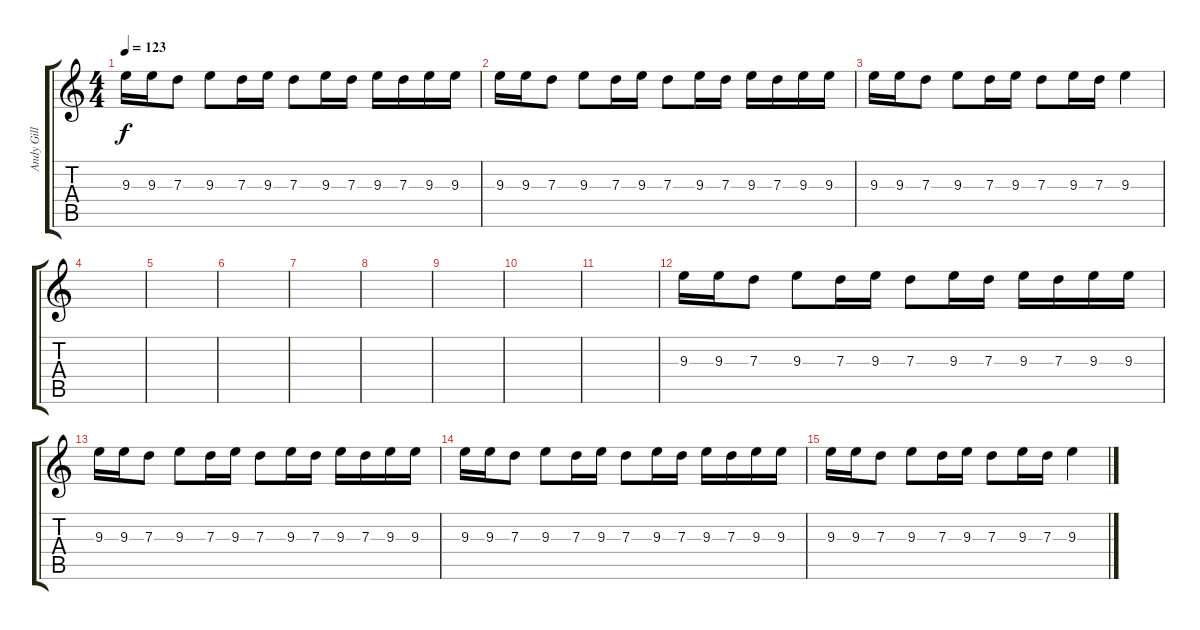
\track ("Andy Gill" "Andy Gill") {instrument electricguitarclean}
\staff {score tabs}
\tuning (E4 B3 G3 D3 A2 E2) {hide}
\ts (4 4)
\tempo 123
\clef g2
\ks c
9.3.16{dy f} 9.3.16 7.3.8 9.3.8 7.3.16 9.3.16 7.3.8 9.3.16 7.3.16 9.3.16 7.3.16 9.3.16 9.3.16 |
9.3.16 9.3.16 7.3.8 9.3.8 7.3.16 9.3.16 7.3.8 9.3.16 7.3.16 9.3.16 7.3.16 9.3.16 9.3.16 |
9.3.16 9.3.16 7.3.8 9.3.8 7.3.16 9.3.16 7.3.8 9.3.16 7.3.16 9.3.4 |
|
|
|
|
|
|
|
|
9.3.16 9.3.16 7.3.8 9.3.8 7.3.16 9.3.16 7.3.8 9.3.16 7.3.16 9.3.16 7.3.16 9.3.16 9.3.16 |
9.3.16 9.3.16 7.3.8 9.3.8 7.3.16 9.3.16 7.3.8 9.3.16 7.3.16 9.3.16 7.3.16 9.3.16 9.3.16 |
9.3.16 9.3.16 7.3.8 9.3.8 7.3.16 9.3.16 7.3.8 9.3.16 7.3.16 9.3.16 7.3.16 9.3.16 9.3.16 |
9.3.16 9.3.16 7.3.8 9.3.8 7.3.16 9.3.16 7.3.8 9.3.16 7.3.16 9.3.4
